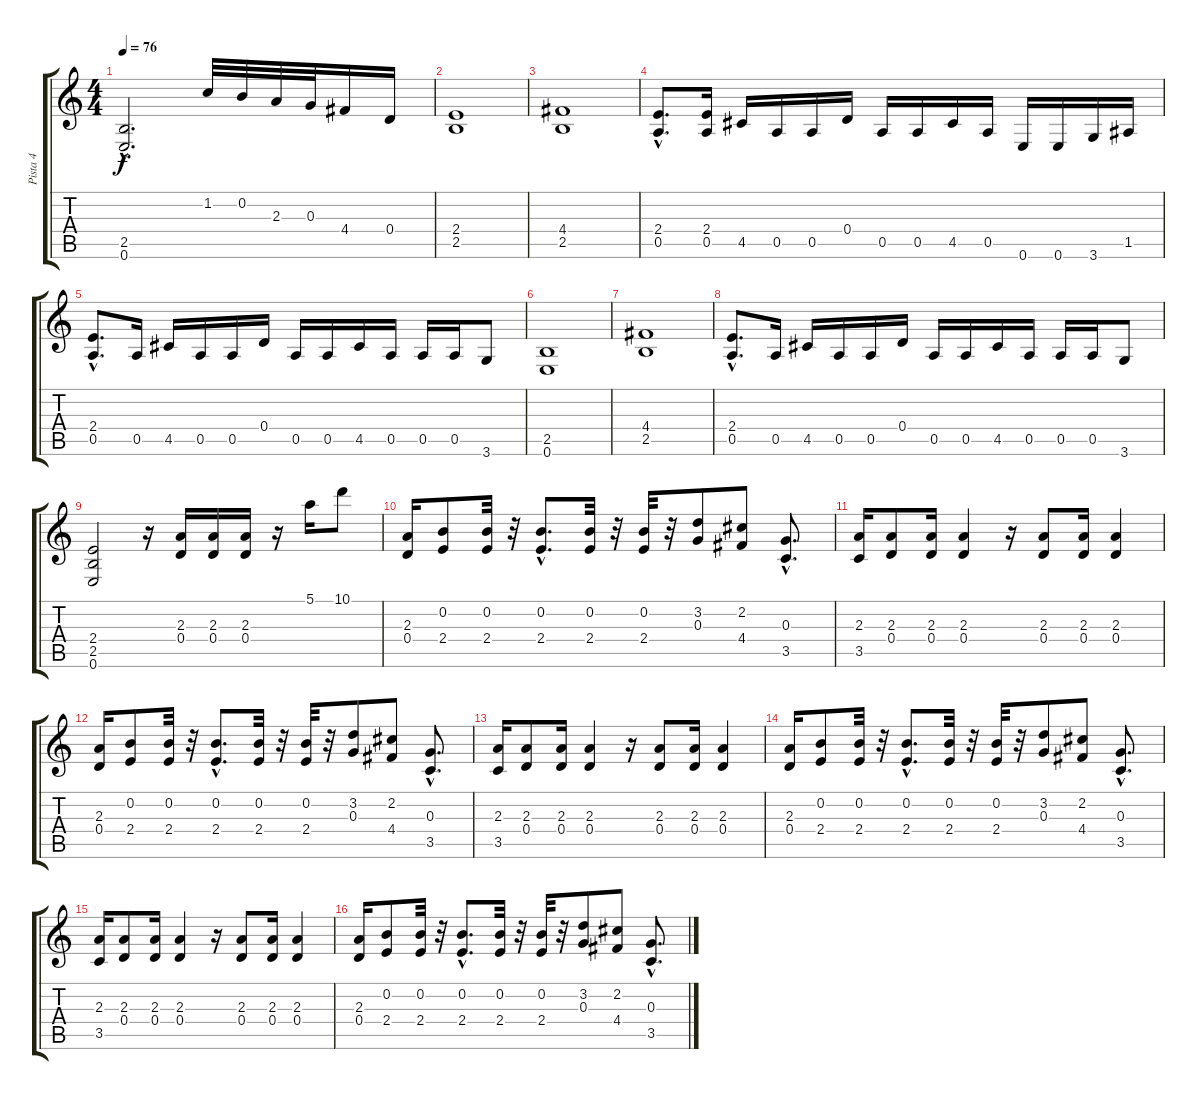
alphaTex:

\track ("Pista 4" "Pista 4") {instrument distortionguitar}
\staff {score tabs}
\tuning (E4 B3 G3 D3 A2 E2) {hide}
\ts (4 4)
\tempo 76
\clef g2
\ks c
(2.5{hac} 0.6{hac}).2{d dy f} 1.2.32 0.2.32 2.3.32 0.3.32 4.4.16 0.4.16 |
(2.4 2.5).1 |
(4.4 2.5).1 |
(2.4{hac} 0.5{hac}).8{d} (2.4 0.5).16 4.5.16 0.5.16 0.5.16 0.4.16 0.5.16 0.5.16 4.5.16 0.5.16 0.6.16 0.6.16 3.6.16 1.5.16 |
(2.4{hac} 0.5{hac}).8{d} 0.5.16 4.5.16 0.5.16 0.5.16 0.4.16 0.5.16 0.5.16 4.5.16 0.5.16 0.5.16 0.5.16 3.6.8 |
(2.5 0.6).1 |
(4.4 2.5).1 |
(2.4{hac} 0.5{hac}).8{d} 0.5.16 4.5.16 0.5.16 0.5.16 0.4.16 0.5.16 0.5.16 4.5.16 0.5.16 0.5.16 0.5.16 3.6.8 |
(2.4 2.5 0.6).2 r.16 (2.3 0.4).16 (2.3 0.4).16 (2.3 0.4).16 r.16 5.1.16 10.1.8 |
(2.3 0.4).16 (0.2 2.4).8 (0.2 2.4).32 r.32 (0.2{hac} 2.4{hac}).8{d} (0.2 2.4).32 r.32 (0.2 2.4).32 r.32 (3.2 0.3).8 (2.2 4.4).8 (0.3{hac} 3.5{hac}).8{d} |
(2.3 3.5).16 (2.3 0.4).8 (2.3 0.4).16 (2.3 0.4).4 r.16 (2.3 0.4).8 (2.3 0.4).16 (2.3 0.4).4 |
(2.3 0.4).16 (0.2 2.4).8 (0.2 2.4).32 r.32 (0.2{hac} 2.4{hac}).8{d} (0.2 2.4).32 r.32 (0.2 2.4).32 r.32 (3.2 0.3).8 (2.2 4.4).8 (0.3{hac} 3.5{hac}).8{d} |
(2.3 3.5).16 (2.3 0.4).8 (2.3 0.4).16 (2.3 0.4).4 r.16 (2.3 0.4).8 (2.3 0.4).16 (2.3 0.4).4 |
(2.3 0.4).16 (0.2 2.4).8 (0.2 2.4).32 r.32 (0.2{hac} 2.4{hac}).8{d} (0.2 2.4).32 r.32 (0.2 2.4).32 r.32 (3.2 0.3).8 (2.2 4.4).8 (0.3{hac} 3.5{hac}).8{d} |
(2.3 3.5).16 (2.3 0.4).8 (2.3 0.4).16 (2.3 0.4).4 r.16 (2.3 0.4).8 (2.3 0.4).16 (2.3 0.4).4 |
(2.3 0.4).16 (0.2 2.4).8 (0.2 2.4).32 r.32 (0.2{hac} 2.4{hac}).8{d} (0.2 2.4).32 r.32 (0.2 2.4).32 r.32 (3.2 0.3).8 (2.2 4.4).8 (0.3{hac} 3.5{hac}).8{d}
